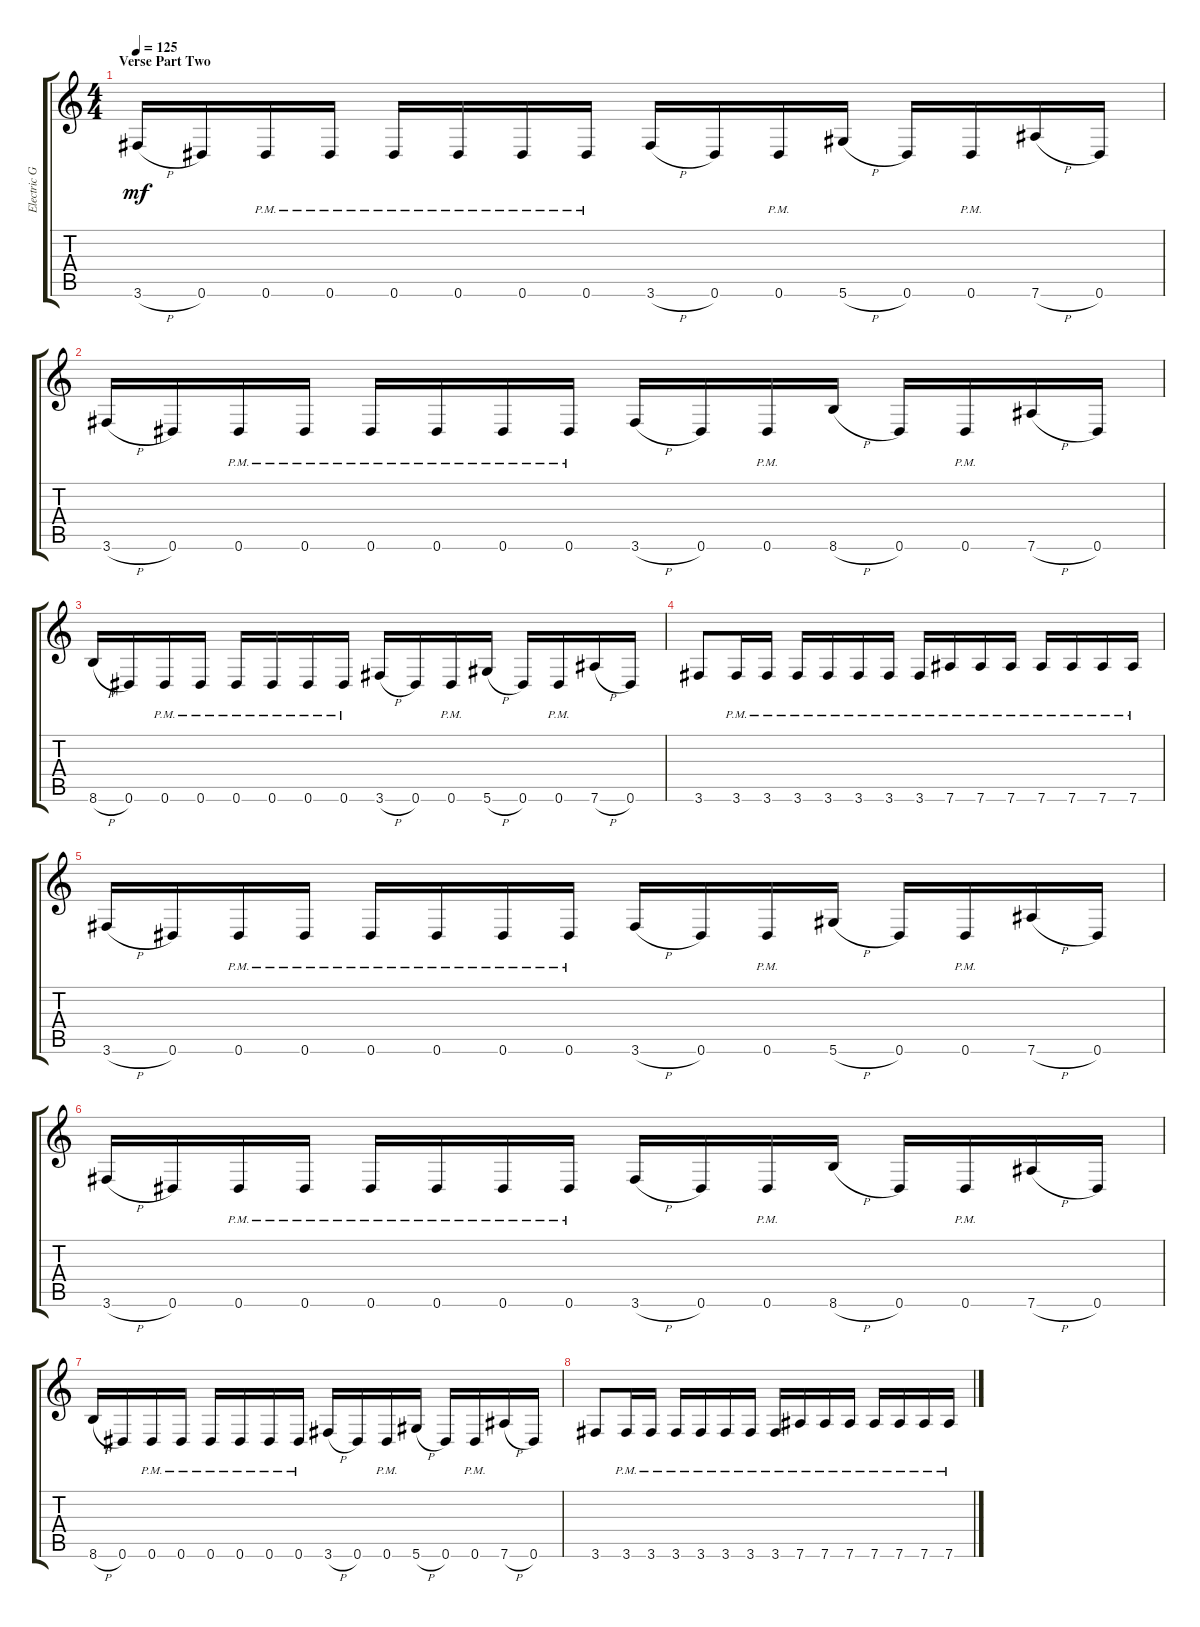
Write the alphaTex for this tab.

\track ("Electric Guitar" "Electric G") {instrument distortionguitar}
\staff {score tabs}
\tuning (F4 C4 Ab3 Eb3 Bb2 Eb2) {hide}
\ts (4 4)
\section ("" "Verse Part Two")
\tempo 125
\clef g2
\ks c
3.6{h}.16{dy mf} 0.6.16 0.6{pm}.16 0.6{pm}.16 0.6{pm}.16 0.6{pm}.16 0.6{pm}.16 0.6{pm}.16 3.6{h}.16 0.6.16 0.6{pm}.16 5.6{h}.16 0.6.16 0.6{pm}.16 7.6{h}.16 0.6.16 |
3.6{h}.16 0.6.16 0.6{pm}.16 0.6{pm}.16 0.6{pm}.16 0.6{pm}.16 0.6{pm}.16 0.6{pm}.16 3.6{h}.16 0.6.16 0.6{pm}.16 8.6{h}.16 0.6.16 0.6{pm}.16 7.6{h}.16 0.6.16 |
8.6{h}.16 0.6.16 0.6{pm}.16 0.6{pm}.16 0.6{pm}.16 0.6{pm}.16 0.6{pm}.16 0.6{pm}.16 3.6{h}.16 0.6.16 0.6{pm}.16 5.6{h}.16 0.6.16 0.6{pm}.16 7.6{h}.16 0.6.16 |
3.6.8 3.6{pm}.16 3.6{pm}.16 3.6{pm}.16 3.6{pm}.16 3.6{pm}.16 3.6{pm}.16 3.6{pm}.16 7.6{pm}.16 7.6{pm}.16 7.6{pm}.16 7.6{pm}.16 7.6{pm}.16 7.6{pm}.16 7.6{pm}.16 |
3.6{h}.16 0.6.16 0.6{pm}.16 0.6{pm}.16 0.6{pm}.16 0.6{pm}.16 0.6{pm}.16 0.6{pm}.16 3.6{h}.16 0.6.16 0.6{pm}.16 5.6{h}.16 0.6.16 0.6{pm}.16 7.6{h}.16 0.6.16 |
3.6{h}.16 0.6.16 0.6{pm}.16 0.6{pm}.16 0.6{pm}.16 0.6{pm}.16 0.6{pm}.16 0.6{pm}.16 3.6{h}.16 0.6.16 0.6{pm}.16 8.6{h}.16 0.6.16 0.6{pm}.16 7.6{h}.16 0.6.16 |
8.6{h}.16 0.6.16 0.6{pm}.16 0.6{pm}.16 0.6{pm}.16 0.6{pm}.16 0.6{pm}.16 0.6{pm}.16 3.6{h}.16 0.6.16 0.6{pm}.16 5.6{h}.16 0.6.16 0.6{pm}.16 7.6{h}.16 0.6.16 |
3.6.8 3.6{pm}.16 3.6{pm}.16 3.6{pm}.16 3.6{pm}.16 3.6{pm}.16 3.6{pm}.16 3.6{pm}.16 7.6{pm}.16 7.6{pm}.16 7.6{pm}.16 7.6{pm}.16 7.6{pm}.16 7.6{pm}.16 7.6{pm}.16
